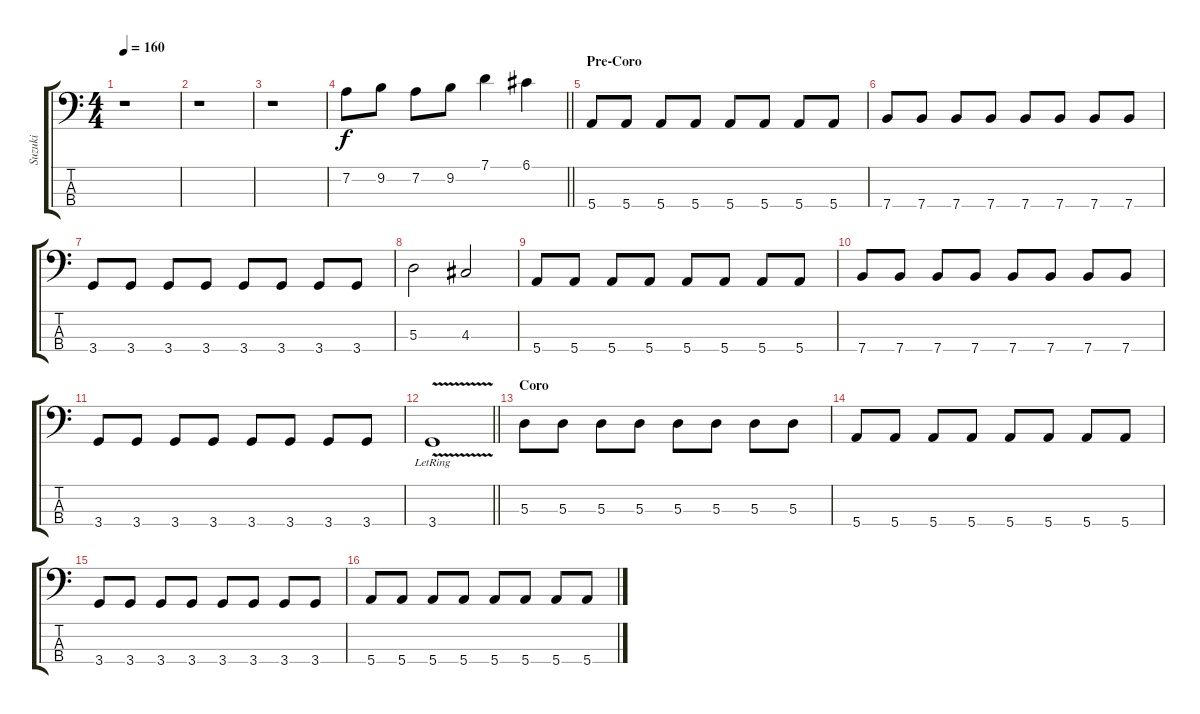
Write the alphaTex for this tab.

\track ("Suzuki" "Suzuki") {instrument electricbassfinger}
\staff {score tabs}
\tuning (G2 D2 A1 E1) {hide}
\ts (4 4)
\tempo 160
\clef f4
\ks c
r.1{dy f} |
r.1 |
r.1 |
\barLineRight lightlight
7.2.8 9.2.8 7.2.8 9.2.8 7.1.4 6.1.4 |
\section ("" "Pre-Coro")
5.4.8 5.4.8 5.4.8 5.4.8 5.4.8 5.4.8 5.4.8 5.4.8 |
7.4.8 7.4.8 7.4.8 7.4.8 7.4.8 7.4.8 7.4.8 7.4.8 |
3.4.8 3.4.8 3.4.8 3.4.8 3.4.8 3.4.8 3.4.8 3.4.8 |
5.3.2 4.3.2 |
5.4.8 5.4.8 5.4.8 5.4.8 5.4.8 5.4.8 5.4.8 5.4.8 |
7.4.8 7.4.8 7.4.8 7.4.8 7.4.8 7.4.8 7.4.8 7.4.8 |
3.4.8 3.4.8 3.4.8 3.4.8 3.4.8 3.4.8 3.4.8 3.4.8 |
\barLineRight lightlight
3.4{v lr}.1 |
\section ("" "Coro")
5.3.8 5.3.8 5.3.8 5.3.8 5.3.8 5.3.8 5.3.8 5.3.8 |
5.4.8 5.4.8 5.4.8 5.4.8 5.4.8 5.4.8 5.4.8 5.4.8 |
3.4.8 3.4.8 3.4.8 3.4.8 3.4.8 3.4.8 3.4.8 3.4.8 |
5.4.8 5.4.8 5.4.8 5.4.8 5.4.8 5.4.8 5.4.8 5.4.8
